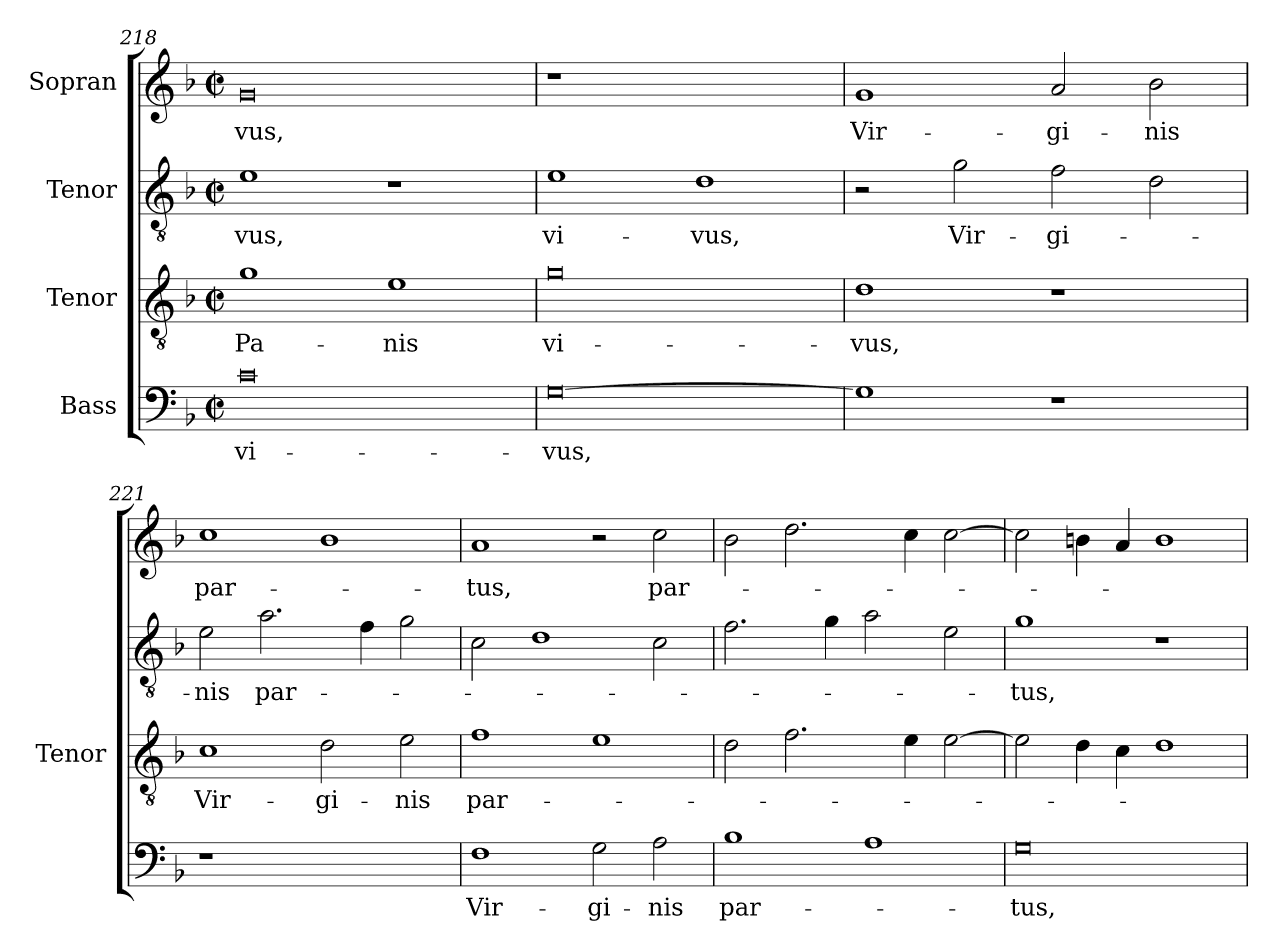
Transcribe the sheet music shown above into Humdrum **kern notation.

**kern	**text	**kern	**text	**kern	**text	**kern	**text
*part4	*part4	*part3	*part3	*part2	*part2	*part1	*part1
*staff4	*staff4	*staff3	*staff3	*staff2	*staff2	*staff1	*staff1
*I"Bass	*	*I"Tenor	*	*I"Tenor	*	*I"Sopran	*
*	*	*I'Tenor	*	*	*	*	*
!!LO:LB:g=z
*clefF4	*	*clefGv2	*	*clefGv2	*	*clefG2	*
*	*	*ITrd7c12	*	*ITrd7c12	*	*	*
*k[b-]	*	*k[b-]	*	*k[b-]	*	*k[b-]	*
*F:	*	*F:	*	*F:	*	*F:	*
*M2/2	*	*M2/2	*	*M2/2	*	*M2/2	*
*met(c|)	*	*met(c|)	*	*met(c|)	*	*met(c|)	*
=218	=218	=218	=218	=218	=218	=218	=218
!	!LO:LY:b:color=#000000	!	!	!	!	!	!
!	!	!	!LO:LY:b:color=#000000	!	!	!	!
!	!	!	!	!	!LO:LY:b:color=#000000	!	!
!	!	!	!	!	!	!	!LO:LY:b:color=#000000
0ci	vi-	1Gi	Pa-	1Ei	-vus,	0gi	-vus,
!	!	!	!LO:LY:b:color=#000000	!	!	!	!
.	.	1Ei	-nis	1r	.	.	.
=219	=219	=219	=219	=219	=219	=219	=219
!	!LO:LY:b:color=#000000	!	!	!	!	!	!
!	!	!	!LO:LY:b:color=#000000	!	!	!	!
!	!	!	!	!	!LO:LY:b:color=#000000	!LO:N:vis=1	!
[>0Gi	-vus,	0Gi	vi-	1Ei	vi-	1r	.
!	!	!	!	!	!LO:LY:b:color=#000000	!	!
.	.	.	.	1Di	-vus,	1ryy	.
=220	=220	=220	=220	=220	=220	=220	=220
!	!	!	!LO:LY:b:color=#000000	!	!	!	!
!	!	!	!	!	!	!	!LO:LY:b:color=#000000
1Gi]	.	1Di	-vus,	2r	.	1gi	Vir-
!	!	!	!	!	!LO:LY:b:color=#000000	!	!
.	.	.	.	2Gi\	Vir-	.	.
!	!	!	!	!	!LO:LY:b:color=#000000	!	!
!	!	!	!	!	!	!	!LO:LY:b:color=#000000
1r	.	1r	.	2Fi\	-gi-	2ai/	-gi-
!	!	!	!	!	!	!	!LO:LY:b:color=#000000
.	.	.	.	2Di\	.	2b-i\	-nis
=221	=221	=221	=221	=221	=221	=221	=221
!LO:N:vis=1	!	!	!	!	!	!	!
!	!	!	!LO:LY:b:color=#000000	!	!	!	!
!	!	!	!	!	!LO:LY:b:color=#000000	!	!
!	!	!	!	!	!	!	!LO:LY:b:color=#000000
1r	.	1Ci	Vir-	2Ei\	-nis	1cci	par-
!	!	!	!	!	!LO:LY:b:color=#000000	!	!
.	.	.	.	2.Ai\	par-	.	.
!	!	!	!LO:LY:b:color=#000000	!	!	!	!
1ryy	.	2Di\	-gi-	.	.	1b-i	.
.	.	.	.	4Fi\	.	.	.
!	!	!	!LO:LY:b:color=#000000	!	!	!	!
.	.	2Ei\	-nis	2Gi\	.	.	.
=222	=222	=222	=222	=222	=222	=222	=222
!	!LO:LY:b:color=#000000	!	!	!	!	!	!
!	!	!	!LO:LY:b:color=#000000	!	!	!	!
!	!	!	!	!	!	!	!LO:LY:b:color=#000000
1Fi	Vir-	1Fi	par-	2Ci\	.	1ai	-tus,
.	.	.	.	1Di	.	.	.
!	!LO:LY:b:color=#000000	!	!	!	!	!	!
2Gi\	-gi-	1Ei	.	.	.	2r	.
!	!LO:LY:b:color=#000000	!	!	!	!	!	!
!	!	!	!	!	!	!	!LO:LY:b:color=#000000
2Ai\	-nis	.	.	2Ci\	.	2cci\	par-
=223	=223	=223	=223	=223	=223	=223	=223
!	!LO:LY:b:color=#000000	!	!	!	!	!	!
1B-i	par-	2Di\	.	2.Fi\	.	2b-i\	.
.	.	2.Fi\	.	.	.	2.ddi\	.
.	.	.	.	4Gi\	.	.	.
1Ai	.	.	.	2Ai\	.	.	.
.	.	4Ei\	.	.	.	4cci\	.
.	.	[>2Ei\	.	2Ei\	.	[>2cci\	.
=224	=224	=224	=224	=224	=224	=224	=224
!	!LO:LY:b:color=#000000	!	!	!	!	!	!
!	!	!	!	!	!LO:LY:b:color=#000000	!	!
0Gi	-tus,	2Ei\]	.	1Gi	-tus,	2cci\]	.
.	.	4Di\	.	.	.	4bni\	.
.	.	4Ci\	.	.	.	4ai/	.
.	.	1Di	.	1r	.	1bi	.
=	=	=	=	=	=	=	=
*-	*-	*-	*-	*-	*-	*-	*-
